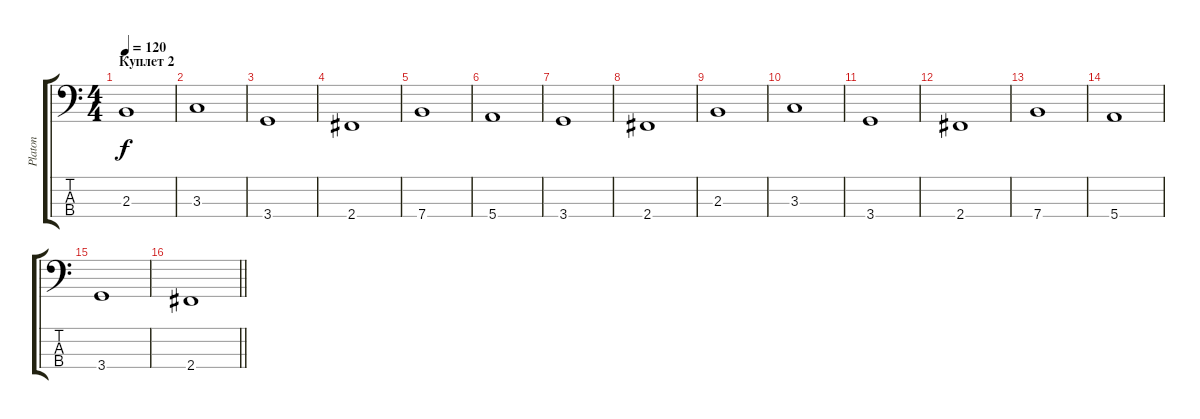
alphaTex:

\track ("Platon" "Platon") {instrument slapbass2}
\staff {score tabs}
\tuning (G2 D2 A1 E1) {hide}
\ts (4 4)
\section ("" "Куплет 2")
\tempo 120
\clef f4
\ks c
2.3.1{dy f} |
3.3.1 |
3.4.1 |
2.4.1 |
7.4.1 |
5.4.1 |
3.4.1 |
2.4.1 |
2.3.1 |
3.3.1 |
3.4.1 |
2.4.1 |
7.4.1 |
5.4.1 |
3.4.1 |
\barLineRight lightlight
2.4.1
